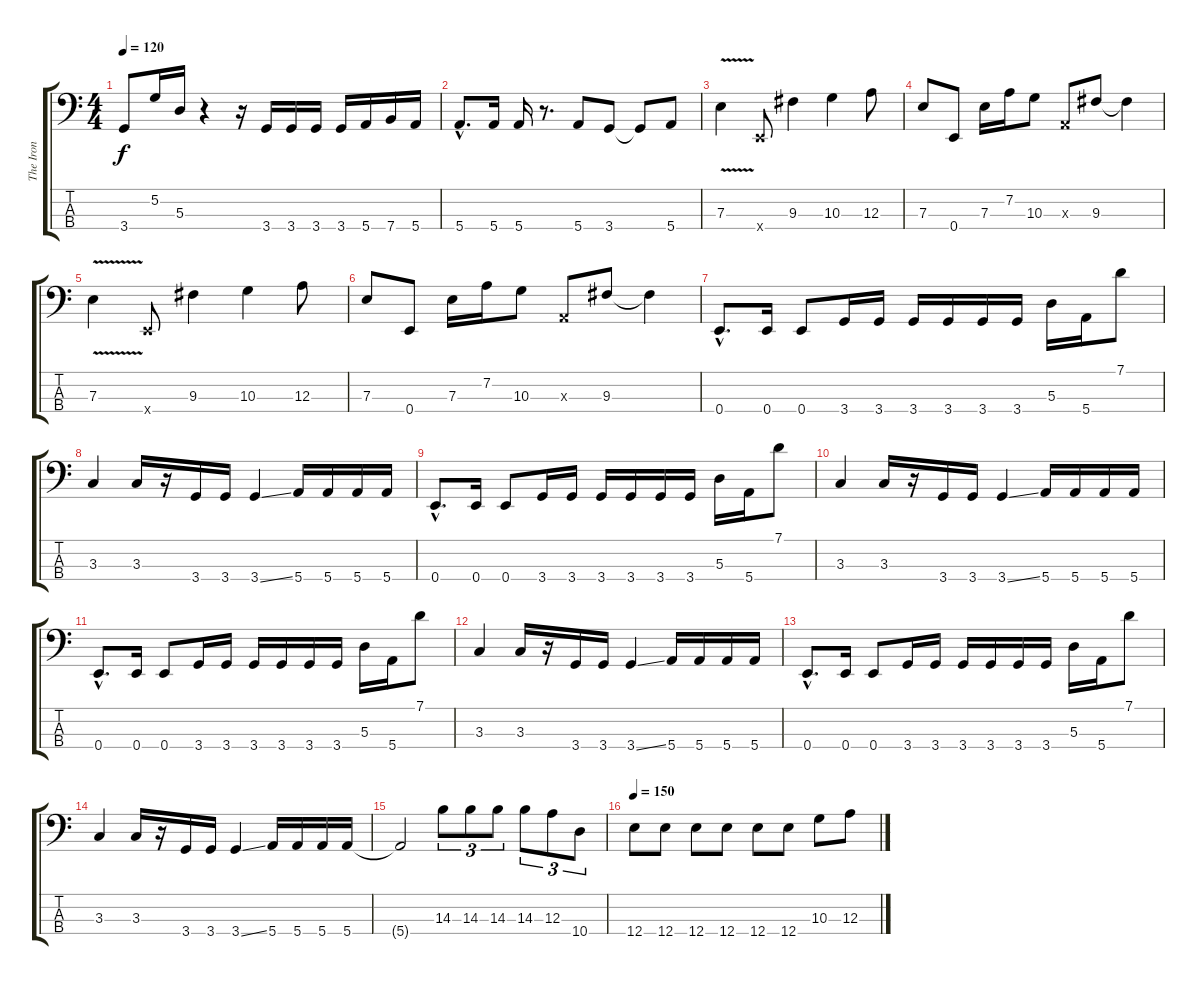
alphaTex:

\track ("The Iron" "The Iron") {instrument electricbassfinger}
\staff {score tabs}
\tuning (G2 D2 A1 E1) {hide}
\ts (4 4)
\tempo 120
\clef f4
\ks c
3.4.8{dy f} 5.2.16 5.3.16 r.4 r.16 3.4.16 3.4.16 3.4.16 3.4.16 5.4.16 7.4.16 5.4.16 |
5.4{hac}.8{d} 5.4.16 5.4.16 r.8{d} 5.4.8 3.4.8 3.4{t}.8 5.4.8 |
7.3{v}.4 0.4{x}.8 9.3.4 10.3.4 12.3.8 |
7.3.8 0.4.8 7.3.16 7.2.16 10.3.8 0.3{x}.8 9.3.8 9.3{t}.4 |
7.3{v}.4 0.4{x}.8 9.3.4 10.3.4 12.3.8 |
7.3.8 0.4.8 7.3.16 7.2.16 10.3.8 0.3{x}.8 9.3.8 9.3{t}.4 |
0.4{hac}.8{d} 0.4.16 0.4.8 3.4.16 3.4.16 3.4.16 3.4.16 3.4.16 3.4.16 5.3.16 5.4.16 7.1.8 |
3.3.4 3.3.16 r.16 3.4.16 3.4.16 3.4{ss}.4 5.4.16 5.4.16 5.4.16 5.4.16 |
0.4{hac}.8{d} 0.4.16 0.4.8 3.4.16 3.4.16 3.4.16 3.4.16 3.4.16 3.4.16 5.3.16 5.4.16 7.1.8 |
3.3.4 3.3.16 r.16 3.4.16 3.4.16 3.4{ss}.4 5.4.16 5.4.16 5.4.16 5.4.16 |
0.4{hac}.8{d} 0.4.16 0.4.8 3.4.16 3.4.16 3.4.16 3.4.16 3.4.16 3.4.16 5.3.16 5.4.16 7.1.8 |
3.3.4 3.3.16 r.16 3.4.16 3.4.16 3.4{ss}.4 5.4.16 5.4.16 5.4.16 5.4.16 |
0.4{hac}.8{d} 0.4.16 0.4.8 3.4.16 3.4.16 3.4.16 3.4.16 3.4.16 3.4.16 5.3.16 5.4.16 7.1.8 |
3.3.4 3.3.16 r.16 3.4.16 3.4.16 3.4{ss}.4 5.4.16 5.4.16 5.4.16 5.4.16 |
5.4{t}.2 14.3.8{tu (3 2)} 14.3.8{tu (3 2)} 14.3.8{tu (3 2)} 14.3.8{tu (3 2)} 12.3.8{tu (3 2)} 10.4.8{tu (3 2)} |
\tempo 150
12.4.8 12.4.8 12.4.8 12.4.8 12.4.8 12.4.8 10.3.8 12.3.8
